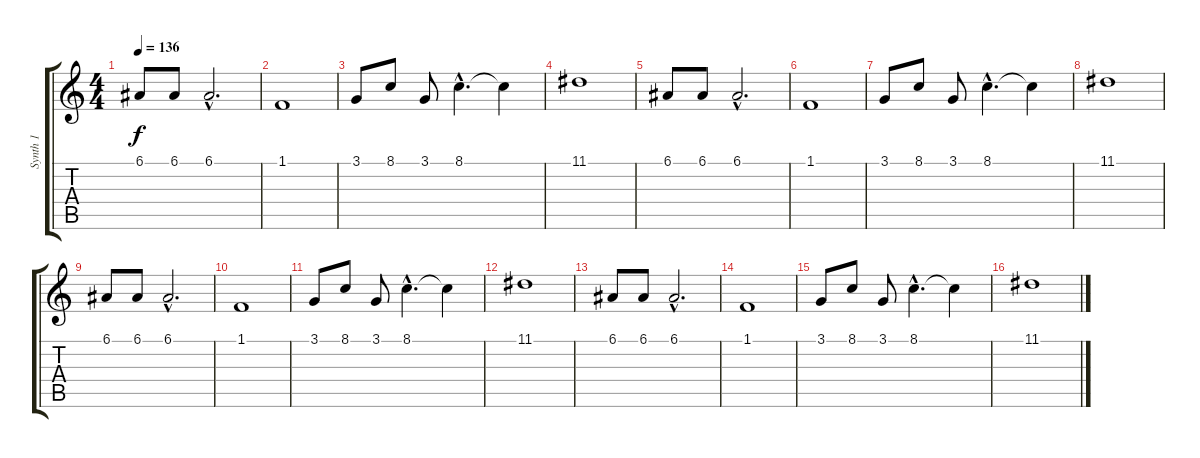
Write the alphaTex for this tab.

\track ("Synth 1" "Synth 1") {instrument lead2sawtooth}
\staff {score tabs}
\tuning (E4 B3 G3 D3 A2 E2) {hide}
\ts (4 4)
\tempo 136
\clef g2
\ks c
6.1.8{dy f} 6.1.8 6.1{hac}.2{d} |
1.1.1 |
3.1.8 8.1.8 3.1.8 8.1{hac}.4{d} 8.1{t}.4 |
11.1.1 |
6.1.8 6.1.8 6.1{hac}.2{d} |
1.1.1 |
3.1.8 8.1.8 3.1.8 8.1{hac}.4{d} 8.1{t}.4 |
11.1.1 |
6.1.8 6.1.8 6.1{hac}.2{d} |
1.1.1 |
3.1.8 8.1.8 3.1.8 8.1{hac}.4{d} 8.1{t}.4 |
11.1.1 |
6.1.8 6.1.8 6.1{hac}.2{d} |
1.1.1 |
3.1.8 8.1.8 3.1.8 8.1{hac}.4{d} 8.1{t}.4 |
11.1.1
